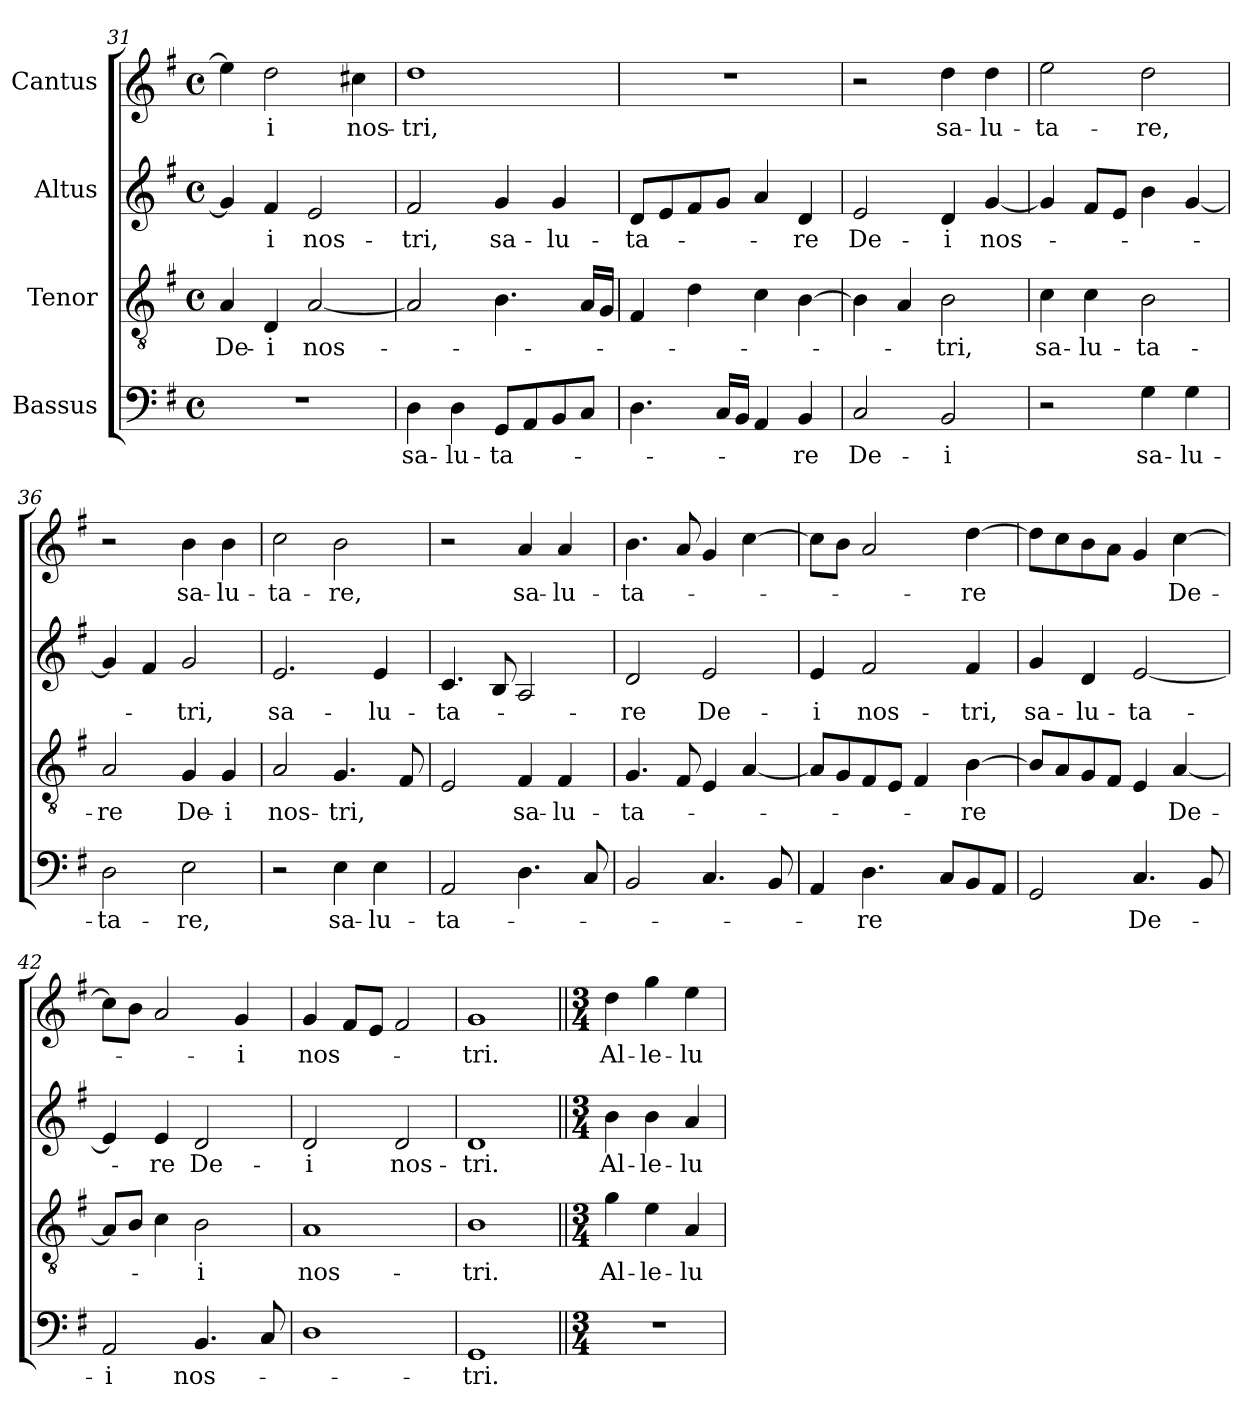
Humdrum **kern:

**kern	**text	**kern	**text	**kern	**text	**kern	**text
*part4	*part4	*part3	*part3	*part2	*part2	*part1	*part1
*staff4	*staff4	*staff3	*staff3	*staff2	*staff2	*staff1	*staff1
*I"Bassus	*	*I"Tenor	*	*I"Altus	*	*I"Cantus	*
!!LO:LB:g=z
*clefF4	*	*clefGv2	*	*clefG2	*	*clefG2	*
*k[f#]	*	*k[f#]	*	*k[f#]	*	*k[f#]	*
*G:	*	*G:	*	*G:	*	*G:	*
*M4/4	*	*M4/4	*	*M4/4	*	*M4/4	*
*met(c)	*	*met(c)	*	*met(c)	*	*met(c)	*
=31	=31	=31	=31	=31	=31	=31	=31
1r	.	4A/	De-	4g/]	.	4ee\]	.
.	.	4D/	-i	4f#/	-i	2dd\	-i
.	.	[2A/	nos-	2e/	nos-	.	.
.	.	.	.	.	.	4cc#X\	nos-
=32	=32	=32	=32	=32	=32	=32	=32
4D\	sa-	2A/]	.	2f#/	-tri,	1dd	-tri,
4D\	-lu-	.	.	.	.	.	.
8GG/L	-ta-	4.B\	.	4g/	sa-	.	.
8AA/	.	.	.	.	.	.	.
8BB/	.	.	.	4g/	-lu-	.	.
8C/J	.	16A/LL	.	.	.	.	.
.	.	16G/JJ	.	.	.	.	.
=33	=33	=33	=33	=33	=33	=33	=33
4.D\	.	4F#/	.	8d/L	-ta-	1r	.
.	.	.	.	8e/	.	.	.
.	.	4d\	.	8f#/	.	.	.
16C/LL	.	.	.	8g/J	.	.	.
16BB/JJ	.	.	.	.	.	.	.
4AA/	.	4c\	.	4a/	.	.	.
4BB/	-re	[4B\	.	4d/	-re	.	.
=34	=34	=34	=34	=34	=34	=34	=34
2C/	De-	4B\]	.	2e/	De-	2r	.
.	.	4A/	.	.	.	.	.
2BB/	-i	2B\	-tri,	4d/	-i	4dd\	sa-
.	.	.	.	[4g/	nos-	4dd\	-lu-
=35	=35	=35	=35	=35	=35	=35	=35
2r	.	4c\	sa-	4g/]	.	2ee\	-ta-
.	.	4c\	-lu-	8f#/L	.	.	.
.	.	.	.	8e/J	.	.	.
4G\	sa-	2B\	-ta-	4b\	.	2dd\	-re,
4G\	-lu-	.	.	[4g/	.	.	.
=36	=36	=36	=36	=36	=36	=36	=36
2D\	-ta-	2A/	-re	4g/]	.	2r	.
.	.	.	.	4f#/	.	.	.
2E\	-re,	4G/	De-	2g/	-tri,	4b\	sa-
.	.	4G/	-i	.	.	4b\	-lu-
!!LO:PB:g=z
=37	=37	=37	=37	=37	=37	=37	=37
2r	.	2A/	nos-	2.e/	sa-	2cc\	-ta-
4E\	sa-	4.G/	-tri,	.	.	2b\	-re,
4E\	-lu-	.	.	4e/	-lu-	.	.
.	.	8F#/	.	.	.	.	.
=38	=38	=38	=38	=38	=38	=38	=38
2AA/	-ta-	2E/	.	4.c/	-ta-	2r	.
.	.	.	.	8B/	.	.	.
4.D\	.	4F#/	sa-	2A/	.	4a/	sa-
.	.	4F#/	-lu-	.	.	4a/	-lu-
8C/	.	.	.	.	.	.	.
=39	=39	=39	=39	=39	=39	=39	=39
2BB/	.	4.G/	-ta-	2d/	-re	4.b\	-ta-
.	.	8F#/	.	.	.	8a/	.
4.C/	.	4E/	.	2e/	De-	4g/	.
.	.	[4A/	.	.	.	[4cc\	.
8BB/	.	.	.	.	.	.	.
=40	=40	=40	=40	=40	=40	=40	=40
4AA/	.	8A/L]	.	4e/	-i	8cc\L]	.
.	.	8G/	.	.	.	8b\J	.
4.D\	-re	8F#/	.	2f#/	nos-	2a/	.
.	.	8E/J	.	.	.	.	.
.	.	4F#/	.	.	.	.	.
8C/L	.	.	.	.	.	.	.
8BB/	.	[4B\	-re	4f#/	-tri,	[4dd\	-re
8AA/J	.	.	.	.	.	.	.
=41	=41	=41	=41	=41	=41	=41	=41
2GG/	.	8B/L]	.	4g/	sa-	8dd\L]	.
.	.	8A/	.	.	.	8cc\	.
.	.	8G/	.	4d/	-lu-	8b\	.
.	.	8F#/J	.	.	.	8a\J	.
4.C/	De-	4E/	.	[2e/	-ta-	4g/	.
.	.	[4A/	De-	.	.	[4cc\	De-
8BB/	.	.	.	.	.	.	.
=42	=42	=42	=42	=42	=42	=42	=42
2AA/	-i	8A/L]	.	4e/]	.	8cc\L]	.
.	.	8B/J	.	.	.	8b\J	.
.	.	4c\	.	4e/	-re	2a/	.
4.BB/	nos-	2B\	-i	2d/	De-	.	.
.	.	.	.	.	.	4g/	-i
8C/	.	.	.	.	.	.	.
=43	=43	=43	=43	=43	=43	=43	=43
1D	.	1A	nos-	2d/	-i	4g/	nos-
.	.	.	.	.	.	8f#/L	.
.	.	.	.	.	.	8e/J	.
.	.	.	.	2d/	nos-	2f#/	.
!!LO:LB:g=z
=44	=44	=44	=44	=44	=44	=44	=44
1GG	-tri.	1B	-tri.	1d	-tri.	1g	-tri.
=45||	=45||	=45||	=45||	=45||	=45||	=45||	=45||
*M3/4	*	*M3/4	*	*M3/4	*	*M3/4	*
2.r	.	4g\	Al-	4b\	Al-	4dd\	Al-
.	.	4e\	-le-	4b\	-le-	4gg\	-le-
.	.	4A/	-lu-	4a/	-lu-	4ee\	-lu-
=	=	=	=	=	=	=	=
*-	*-	*-	*-	*-	*-	*-	*-
